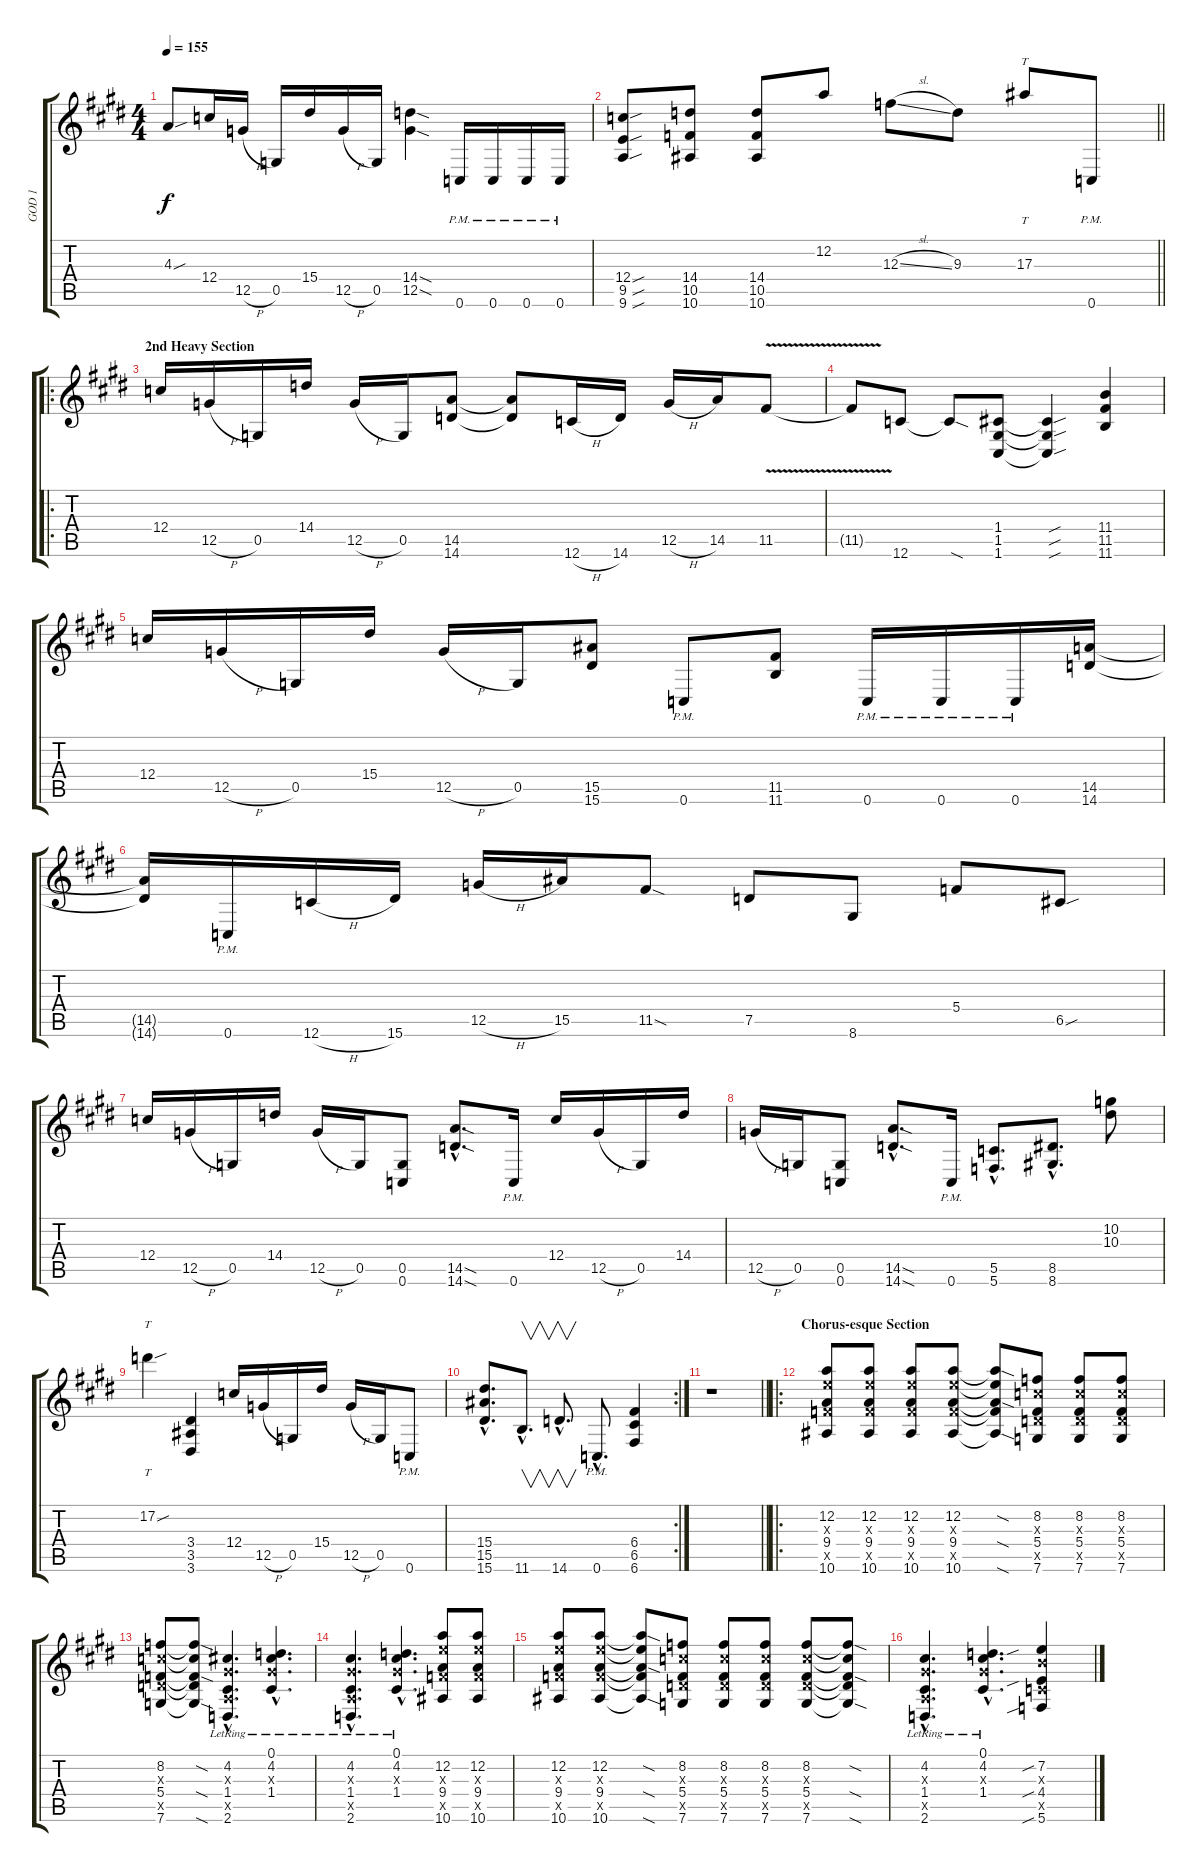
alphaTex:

\track ("GOD 1" "GOD 1") {instrument distortionguitar}
\staff {score tabs}
\tuning (D4 A3 F3 C3 G2 C2) {hide}
\ts (4 4)
\tempo 155
\clef g2
\ks e
4.3{sou t}.8{dy f} 12.4.16 12.5{h}.16 0.5.16 15.4.16 12.5{h}.16 0.5.16 (14.4{sod} 12.5{sod}).4 0.6{pm}.16 0.6{pm}.16 0.6{pm}.16 0.6{pm}.16 |
\barLineRight lightlight
(12.4{sou} 9.5{sou} 9.6{sou}).8 (14.4 10.5 10.6).8 (14.4 10.5 10.6).8 12.2.8 12.3{sl}.8 9.3.8 17.3.8{tt} 0.6{pm}.8 |
\ro
\section ("" "2nd Heavy Section")
12.4.16 12.5{h}.16 0.5.16 14.4.16 12.5{h}.16 0.5.16 (14.5 14.6).8 (14.5{t} 14.6{t}).8 12.6{h}.16 14.6.16 12.5{h}.16 14.5.16 11.5{v}.8 |
11.5{v t}.8 12.6.8 12.6{sod t}.8 (1.4 1.5 1.6).8 (1.4{sou t} 1.5{sou t} 1.6{sou t}).4 (11.4 11.5 11.6).4 |
12.4.16 12.5{h}.16 0.5.16 15.4.16 12.5{h}.16 0.5.16 (15.5 15.6).8 0.6{pm}.8 (11.5 11.6).8 0.6{pm}.16 0.6{pm}.16 0.6{pm}.16 (14.5 14.6).16 |
(14.5{t} 14.6{t}).16 0.6{pm}.16 12.6{h}.16 15.6.16 12.5{h}.16 15.5.16 11.5{sod}.8 7.5.8 8.6.8 5.4.8 6.5{sou}.8 |
12.4.16 12.5{h}.16 0.5.16 14.4.16 12.5{h}.16 0.5.16 (0.5 0.6).8 (14.5{sod hac} 14.6{sod hac}).8{d} 0.6{pm}.16 12.4.16 12.5{h}.16 0.5.16 14.4.16 |
12.5{h}.16 0.5.16 (0.5 0.6).8 (14.5{sod hac} 14.6{sod hac}).8{d} 0.6{pm}.16 (5.5{hac} 5.6{hac}).8{d} (8.5{hac} 8.6{hac}).8{d} (10.2 10.3).8 |
17.2{sou}.4{tt} (3.4 3.5 3.6).4 12.4.16 12.5{h}.16 0.5.16 15.4.16 12.5{h}.16 0.5.16 0.6{pm}.8 |
\rc 2
(15.4{hac} 15.5{hac} 15.6{hac}).8{d} 11.6{hac}.8{v d} 14.6{hac}.8{v d} 0.6{hac pm}.8{d} (6.4 6.5 6.6).4 |
\barLineRight lightlight
r.1 |
\ro
\section ("" "Chorus-esque Section")
(12.2 11.3{x} 9.4 10.5{x} 10.6).8 (12.2 11.3{x} 9.4 10.5{x} 10.6).8 (12.2 11.3{x} 9.4 10.5{x} 10.6).8 (12.2 11.3{x} 9.4 10.5{x} 10.6).8 (12.2{sod t} 11.3{t} 9.4{sod t} 10.5{t} 10.6{sod t}).8 (8.2 7.3{x} 5.4 7.5{x} 7.6).8 (8.2 7.3{x} 5.4 7.5{x} 7.6).8 (8.2 7.3{x} 5.4 7.5{x} 7.6).8 |
(8.2 7.3{x} 5.4 7.5{x} 7.6).8 (8.2{sod t} 7.3{t} 5.4{sod t} 7.5{t} 7.6{sod t}).8 (4.2{hac lr} 3.3{hac x} 1.4{hac lr} 2.5{hac x} 2.6{hac lr}).4{d} (0.1{hac lr} 4.2{hac lr} 3.3{hac x} 1.4{hac lr}).4{d} |
(4.2{hac lr} 3.3{hac x} 1.4{hac lr} 2.5{hac x} 2.6{hac lr}).4{d} (0.1{hac lr} 4.2{hac lr} 3.3{hac x} 1.4{hac lr}).4{d} (12.2 11.3{x} 9.4 10.5{x} 10.6).8 (12.2 11.3{x} 9.4 10.5{x} 10.6).8 |
(12.2 11.3{x} 9.4 10.5{x} 10.6).8 (12.2 11.3{x} 9.4 10.5{x} 10.6).8 (12.2{sod t} 11.3{t} 9.4{sod t} 10.5{t} 10.6{sod t}).8 (8.2 7.3{x} 5.4 7.5{x} 7.6).8 (8.2 7.3{x} 5.4 7.5{x} 7.6).8 (8.2 7.3{x} 5.4 7.5{x} 7.6).8 (8.2 7.3{x} 5.4 7.5{x} 7.6).8 (8.2{sod t} 7.3{t} 5.4{sod t} 7.5{t} 7.6{sod t}).8 |
(4.2{hac lr} 3.3{hac x} 1.4{hac lr} 2.5{hac x} 2.6{hac lr}).4{d} (0.1{hac lr} 4.2{hac lr} 3.3{hac x} 1.4{hac lr}).4{d} (7.2{sib} 6.3{x} 4.4{sib} 5.5{x} 5.6{sib}).4
